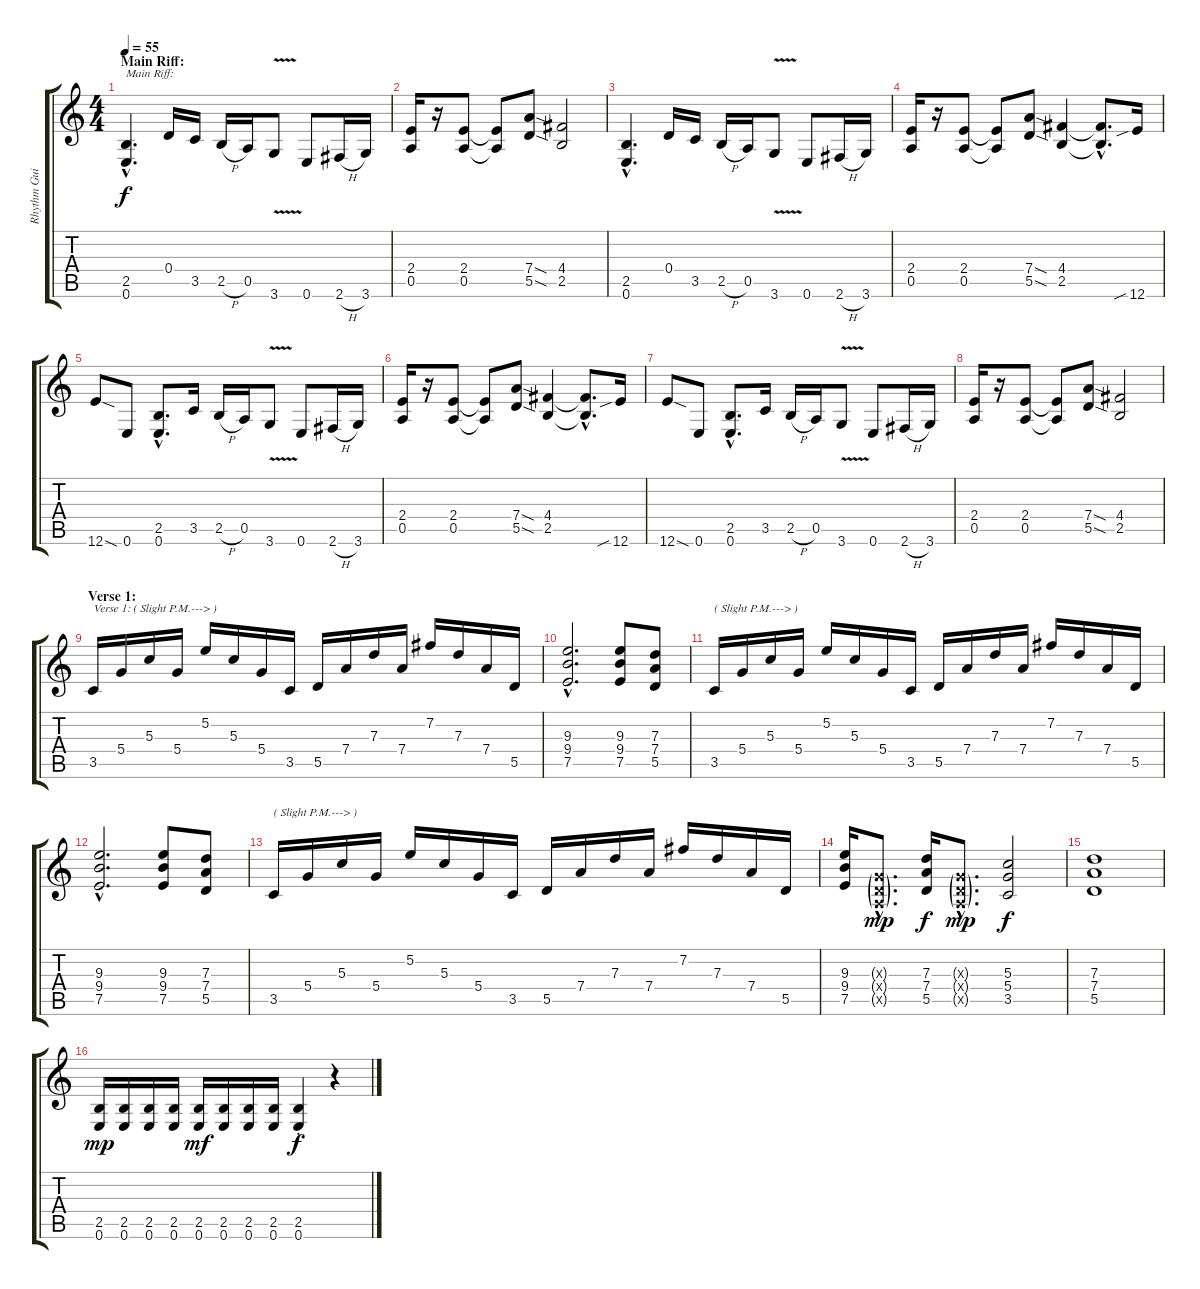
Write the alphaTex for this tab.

\track ("Rhythm Guitar 1" "Rhythm Gui") {instrument overdrivenguitar}
\staff {score tabs}
\tuning (E4 B3 G3 D3 A2 E2) {hide}
\ts (4 4)
\section ("" "Main Riff:")
\tempo 55
\clef g2
\ks c
(2.5{hac} 0.6{hac}).4{d txt "Main Riff:" dy f instrument overdrivenguitar} 0.4.16 3.5.16 2.5{h}.16 0.5.16 3.6{v}.8 0.6.8 2.6{h}.16 3.6.16 |
(2.4 0.5).16 r.16 (2.4 0.5).8 (2.4{t} 0.5{t}).8 (7.4{sod} 5.5{sod}).8 (4.4 2.5).2 |
(2.5{hac} 0.6{hac}).4{d} 0.4.16 3.5.16 2.5{h}.16 0.5.16 3.6{v}.8 0.6.8 2.6{h}.16 3.6.16 |
(2.4 0.5).16 r.16 (2.4 0.5).8 (2.4{t} 0.5{t}).8 (7.4{sod} 5.5{sod}).8 (4.4 2.5).4 (4.4{hac t} 2.5{hac t}).8{d} 12.6{sib}.16 |
12.6{sod}.8 0.6.8 (2.5{hac} 0.6{hac}).8{d} 3.5.16 2.5{h}.16 0.5.16 3.6{v}.8 0.6.8 2.6{h}.16 3.6.16 |
(2.4 0.5).16 r.16 (2.4 0.5).8 (2.4{t} 0.5{t}).8 (7.4{sod} 5.5{sod}).8 (4.4 2.5).4 (4.4{hac t} 2.5{hac t}).8{d} 12.6{sib}.16 |
12.6{sod}.8 0.6.8 (2.5{hac} 0.6{hac}).8{d} 3.5.16 2.5{h}.16 0.5.16 3.6{v}.8 0.6.8 2.6{h}.16 3.6.16 |
(2.4 0.5).16 r.16 (2.4 0.5).8 (2.4{t} 0.5{t}).8 (7.4{sod} 5.5{sod}).8 (4.4 2.5).2 |
\section ("" "Verse 1:")
3.5.16{txt "Verse 1: ( Slight P.M.---> )"} 5.4.16 5.3.16 5.4.16 5.2.16 5.3.16 5.4.16 3.5.16 5.5.16 7.4.16 7.3.16 7.4.16 7.2.16 7.3.16 7.4.16 5.5.16 |
(9.3{hac} 9.4{hac} 7.5{hac}).2{d} (9.3 9.4 7.5).8 (7.3 7.4 5.5).8 |
3.5.16{txt "( Slight P.M.---> )"} 5.4.16 5.3.16 5.4.16 5.2.16 5.3.16 5.4.16 3.5.16 5.5.16 7.4.16 7.3.16 7.4.16 7.2.16 7.3.16 7.4.16 5.5.16 |
(9.3{hac} 9.4{hac} 7.5{hac}).2{d} (9.3 9.4 7.5).8 (7.3 7.4 5.5).8 |
3.5.16{txt "( Slight P.M.---> )"} 5.4.16 5.3.16 5.4.16 5.2.16 5.3.16 5.4.16 3.5.16 5.5.16 7.4.16 7.3.16 7.4.16 7.2.16 7.3.16 7.4.16 5.5.16 |
(9.3 9.4 7.5).16 (0.3{g hac x} 0.4{g hac x} 0.5{g hac x}).8{d dy mp} (7.3 7.4 5.5).16{dy f} (0.3{g hac x} 0.4{g hac x} 0.5{g hac x}).8{d dy mp} (5.3 5.4 3.5).2{dy f} |
(7.3 7.4 5.5).1 |
(2.5 0.6).16{dy mp} (2.5 0.6).16 (2.5 0.6).16 (2.5 0.6).16 (2.5 0.6).16{dy mf} (2.5 0.6).16 (2.5 0.6).16 (2.5 0.6).16 (2.5{st} 0.6{st}).4{dy f} r.4
